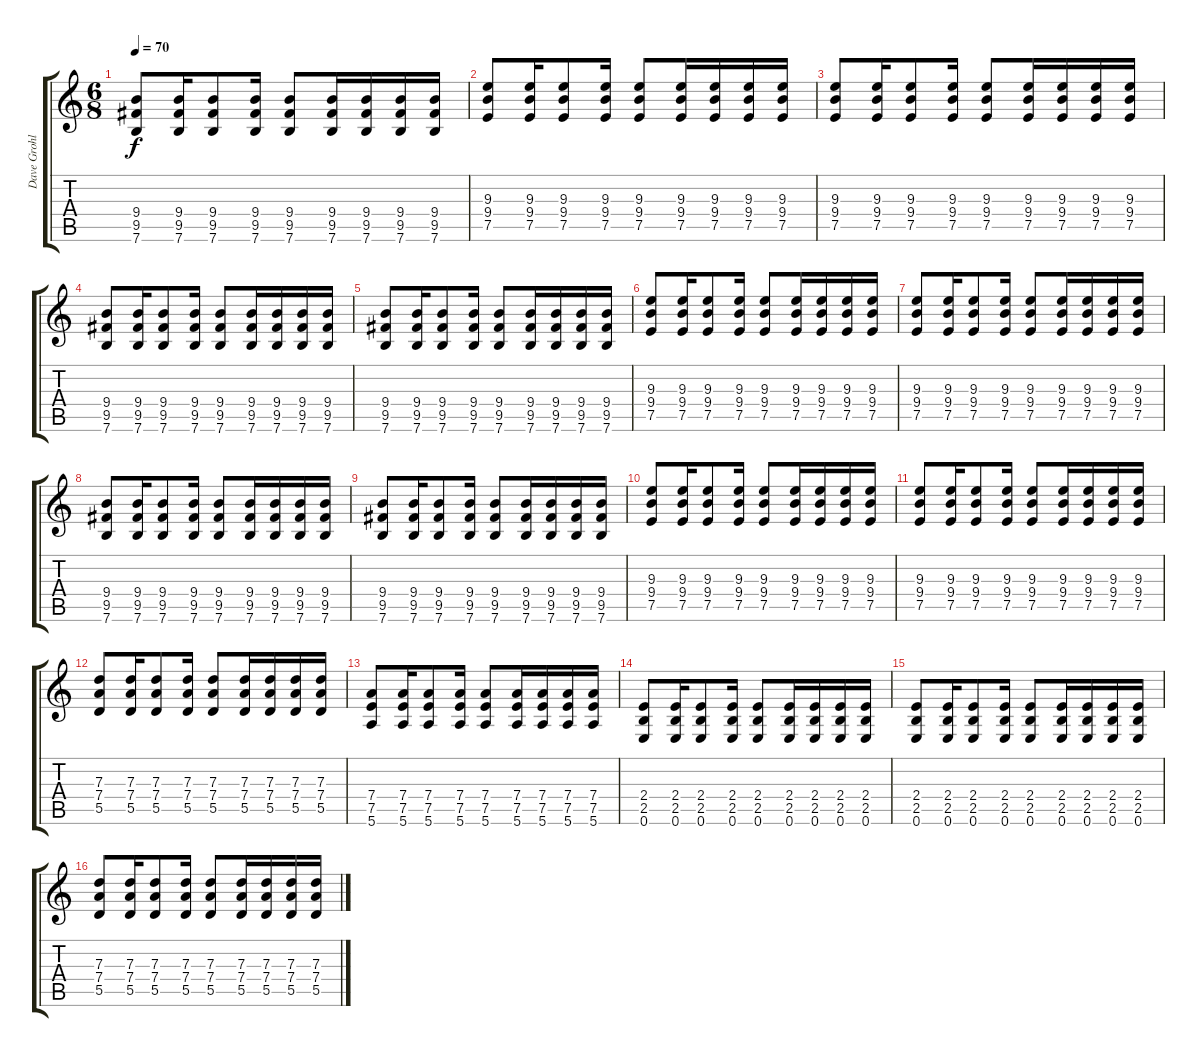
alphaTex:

\track ("Dave Grohl - Rhythm Guitar" "Dave Grohl") {instrument acousticguitarsteel}
\staff {score tabs}
\tuning (Gb4 B3 G3 D3 A2 E2) {hide}
\ts (6 8)
\tempo 70
\clef g2
\ks c
(9.4 9.5 7.6).8{dy f} (9.4 9.5 7.6).16 (9.4 9.5 7.6).8 (9.4 9.5 7.6).16 (9.4 9.5 7.6).8 (9.4 9.5 7.6).16 (9.4 9.5 7.6).16 (9.4 9.5 7.6).16 (9.4 9.5 7.6).16 |
(9.3 9.4 7.5).8 (9.3 9.4 7.5).16 (9.3 9.4 7.5).8 (9.3 9.4 7.5).16 (9.3 9.4 7.5).8 (9.3 9.4 7.5).16 (9.3 9.4 7.5).16 (9.3 9.4 7.5).16 (9.3 9.4 7.5).16 |
(9.3 9.4 7.5).8 (9.3 9.4 7.5).16 (9.3 9.4 7.5).8 (9.3 9.4 7.5).16 (9.3 9.4 7.5).8 (9.3 9.4 7.5).16 (9.3 9.4 7.5).16 (9.3 9.4 7.5).16 (9.3 9.4 7.5).16 |
(9.4 9.5 7.6).8 (9.4 9.5 7.6).16 (9.4 9.5 7.6).8 (9.4 9.5 7.6).16 (9.4 9.5 7.6).8 (9.4 9.5 7.6).16 (9.4 9.5 7.6).16 (9.4 9.5 7.6).16 (9.4 9.5 7.6).16 |
(9.4 9.5 7.6).8 (9.4 9.5 7.6).16 (9.4 9.5 7.6).8 (9.4 9.5 7.6).16 (9.4 9.5 7.6).8 (9.4 9.5 7.6).16 (9.4 9.5 7.6).16 (9.4 9.5 7.6).16 (9.4 9.5 7.6).16 |
(9.3 9.4 7.5).8 (9.3 9.4 7.5).16 (9.3 9.4 7.5).8 (9.3 9.4 7.5).16 (9.3 9.4 7.5).8 (9.3 9.4 7.5).16 (9.3 9.4 7.5).16 (9.3 9.4 7.5).16 (9.3 9.4 7.5).16 |
(9.3 9.4 7.5).8 (9.3 9.4 7.5).16 (9.3 9.4 7.5).8 (9.3 9.4 7.5).16 (9.3 9.4 7.5).8 (9.3 9.4 7.5).16 (9.3 9.4 7.5).16 (9.3 9.4 7.5).16 (9.3 9.4 7.5).16 |
(9.4 9.5 7.6).8 (9.4 9.5 7.6).16 (9.4 9.5 7.6).8 (9.4 9.5 7.6).16 (9.4 9.5 7.6).8 (9.4 9.5 7.6).16 (9.4 9.5 7.6).16 (9.4 9.5 7.6).16 (9.4 9.5 7.6).16 |
(9.4 9.5 7.6).8 (9.4 9.5 7.6).16 (9.4 9.5 7.6).8 (9.4 9.5 7.6).16 (9.4 9.5 7.6).8 (9.4 9.5 7.6).16 (9.4 9.5 7.6).16 (9.4 9.5 7.6).16 (9.4 9.5 7.6).16 |
(9.3 9.4 7.5).8 (9.3 9.4 7.5).16 (9.3 9.4 7.5).8 (9.3 9.4 7.5).16 (9.3 9.4 7.5).8 (9.3 9.4 7.5).16 (9.3 9.4 7.5).16 (9.3 9.4 7.5).16 (9.3 9.4 7.5).16 |
(9.3 9.4 7.5).8 (9.3 9.4 7.5).16 (9.3 9.4 7.5).8 (9.3 9.4 7.5).16 (9.3 9.4 7.5).8 (9.3 9.4 7.5).16 (9.3 9.4 7.5).16 (9.3 9.4 7.5).16 (9.3 9.4 7.5).16 |
(7.3 7.4 5.5).8 (7.3 7.4 5.5).16 (7.3 7.4 5.5).8 (7.3 7.4 5.5).16 (7.3 7.4 5.5).8 (7.3 7.4 5.5).16 (7.3 7.4 5.5).16 (7.3 7.4 5.5).16 (7.3 7.4 5.5).16 |
(7.4 7.5 5.6).8 (7.4 7.5 5.6).16 (7.4 7.5 5.6).8 (7.4 7.5 5.6).16 (7.4 7.5 5.6).8 (7.4 7.5 5.6).16 (7.4 7.5 5.6).16 (7.4 7.5 5.6).16 (7.4 7.5 5.6).16 |
(2.4 2.5 0.6).8 (2.4 2.5 0.6).16 (2.4 2.5 0.6).8 (2.4 2.5 0.6).16 (2.4 2.5 0.6).8 (2.4 2.5 0.6).16 (2.4 2.5 0.6).16 (2.4 2.5 0.6).16 (2.4 2.5 0.6).16 |
(2.4 2.5 0.6).8 (2.4 2.5 0.6).16 (2.4 2.5 0.6).8 (2.4 2.5 0.6).16 (2.4 2.5 0.6).8 (2.4 2.5 0.6).16 (2.4 2.5 0.6).16 (2.4 2.5 0.6).16 (2.4 2.5 0.6).16 |
(7.3 7.4 5.5).8 (7.3 7.4 5.5).16 (7.3 7.4 5.5).8 (7.3 7.4 5.5).16 (7.3 7.4 5.5).8 (7.3 7.4 5.5).16 (7.3 7.4 5.5).16 (7.3 7.4 5.5).16 (7.3 7.4 5.5).16
